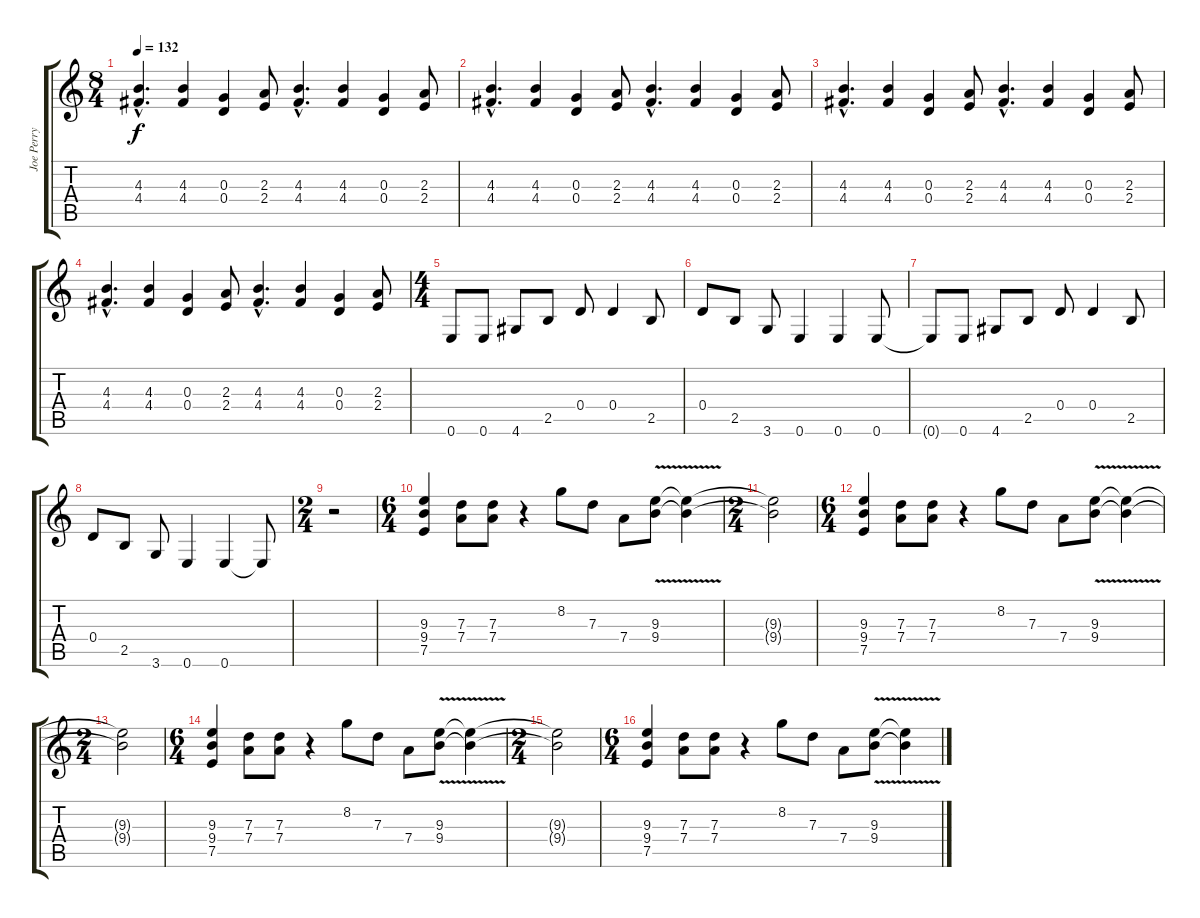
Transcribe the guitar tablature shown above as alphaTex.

\track ("Joe Perry" "Joe Perry") {instrument overdrivenguitar}
\staff {score tabs}
\tuning (E4 B3 G3 D3 A2 E2) {hide}
\ts (8 4)
\tempo 132
\clef g2
\ks c
(4.3{hac} 4.4{hac}).4{d dy f} (4.3 4.4).4 (0.3 0.4).4 (2.3 2.4).8 (4.3{hac} 4.4{hac}).4{d} (4.3 4.4).4 (0.3 0.4).4 (2.3 2.4).8 |
(4.3{hac} 4.4{hac}).4{d} (4.3 4.4).4 (0.3 0.4).4 (2.3 2.4).8 (4.3{hac} 4.4{hac}).4{d} (4.3 4.4).4 (0.3 0.4).4 (2.3 2.4).8 |
(4.3{hac} 4.4{hac}).4{d} (4.3 4.4).4 (0.3 0.4).4 (2.3 2.4).8 (4.3{hac} 4.4{hac}).4{d} (4.3 4.4).4 (0.3 0.4).4 (2.3 2.4).8 |
(4.3{hac} 4.4{hac}).4{d} (4.3 4.4).4 (0.3 0.4).4 (2.3 2.4).8 (4.3{hac} 4.4{hac}).4{d} (4.3 4.4).4 (0.3 0.4).4 (2.3 2.4).8 |
\ts (4 4)
0.6.8 0.6.8 4.6.8 2.5.8 0.4.8 0.4.4 2.5.8 |
0.4.8 2.5.8 3.6.8 0.6.4 0.6.4 0.6.8 |
0.6{t}.8 0.6.8 4.6.8 2.5.8 0.4.8 0.4.4 2.5.8 |
0.4.8 2.5.8 3.6.8 0.6.4 0.6.4 0.6{t}.8 |
\ts (2 4)
r.2 |
\ts (6 4)
(9.3 9.4 7.5).4 (7.3 7.4).8 (7.3 7.4).8 r.4 8.2.8 7.3.8 7.4.8 (9.3{v} 9.4{v}).8 (9.3{t} 9.4{t}).4 |
\ts (2 4)
(9.3{t} 9.4{t}).2 |
\ts (6 4)
(9.3 9.4 7.5).4 (7.3 7.4).8 (7.3 7.4).8 r.4 8.2.8 7.3.8 7.4.8 (9.3{v} 9.4{v}).8 (9.3{t} 9.4{t}).4 |
\ts (2 4)
(9.3{t} 9.4{t}).2 |
\ts (6 4)
(9.3 9.4 7.5).4 (7.3 7.4).8 (7.3 7.4).8 r.4 8.2.8 7.3.8 7.4.8 (9.3{v} 9.4{v}).8 (9.3{t} 9.4{t}).4 |
\ts (2 4)
(9.3{t} 9.4{t}).2 |
\ts (6 4)
(9.3 9.4 7.5).4 (7.3 7.4).8 (7.3 7.4).8 r.4 8.2.8 7.3.8 7.4.8 (9.3{v} 9.4{v}).8 (9.3{t} 9.4{t}).4
